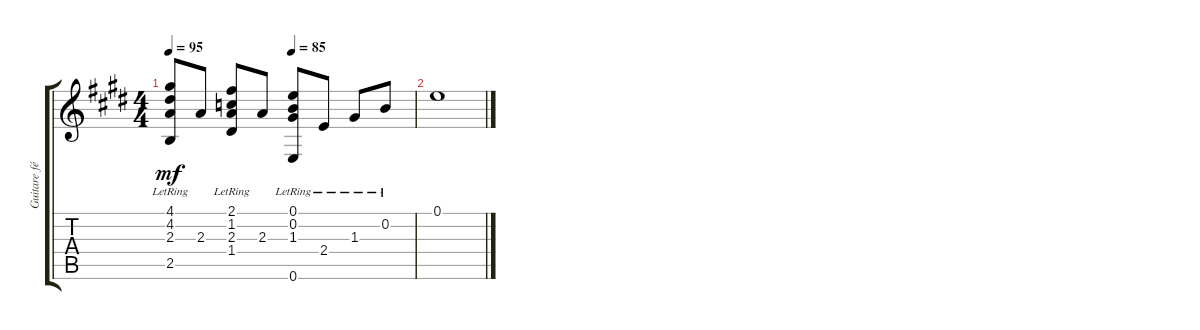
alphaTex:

\track ("Guitare février 2000" "Guitare fé") {instrument acousticguitarnylon}
\staff {score tabs}
\tuning (E4 B3 G3 D3 A2 E2) {hide}
\ts (4 4)
\tempo 95
\tempo (85 0.5)
\clef g2
\ks c#minor
(4.1{lr} 4.2{lr} 2.3{lr} 2.5{lr}).8{dy mf} 2.3.8 (2.1{lr} 1.2{lr} 2.3{lr} 1.4{lr}).8 2.3.8 (0.1{lr} 0.2{lr} 1.3{lr} 0.6{lr}).8 2.4{lr}.8 1.3{lr}.8 0.2{lr}.8 |
0.1.1
